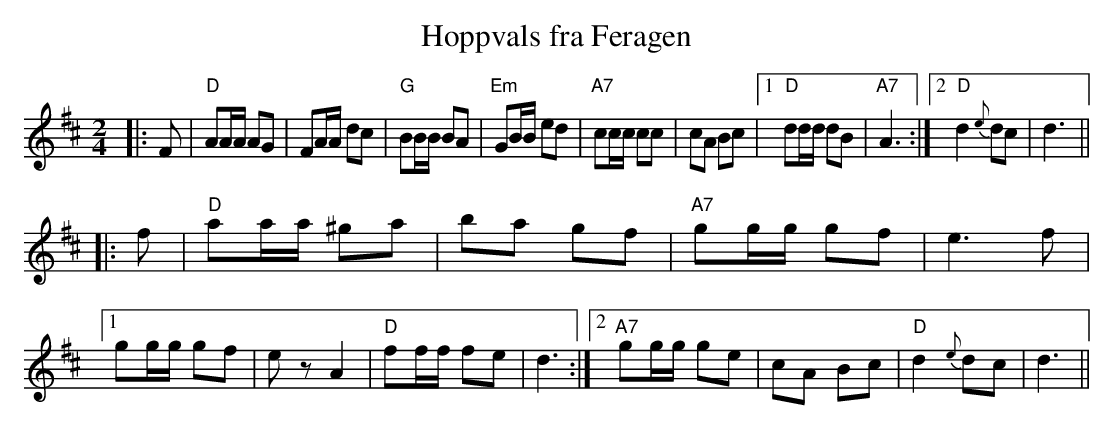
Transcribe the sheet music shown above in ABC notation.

X:1
T:Hoppvals fra Feragen
M:2/4
L:1/8
K:D
|: F \
| "D"AA/A/ AG | FA/A/ dc | "G"BB/B/ BA | "Em"GB/B/ ed \
| "A7"cc/c/ cc | cA Bc |1 "D"dd/d/ dB | "A7"A3 :|2 "D"d2 {e}dc | d3 ||
|: f \
| "D"aa/a/ ^ga | ba gf | "A7"gg/g/ gf | e3 f \
|1 gg/g/ gf | ez A2 | "D"ff/f/ fe | d3 :|2 "A7"gg/g/ ge | cA Bc | "D"d2 {e}dc | d3 ||
